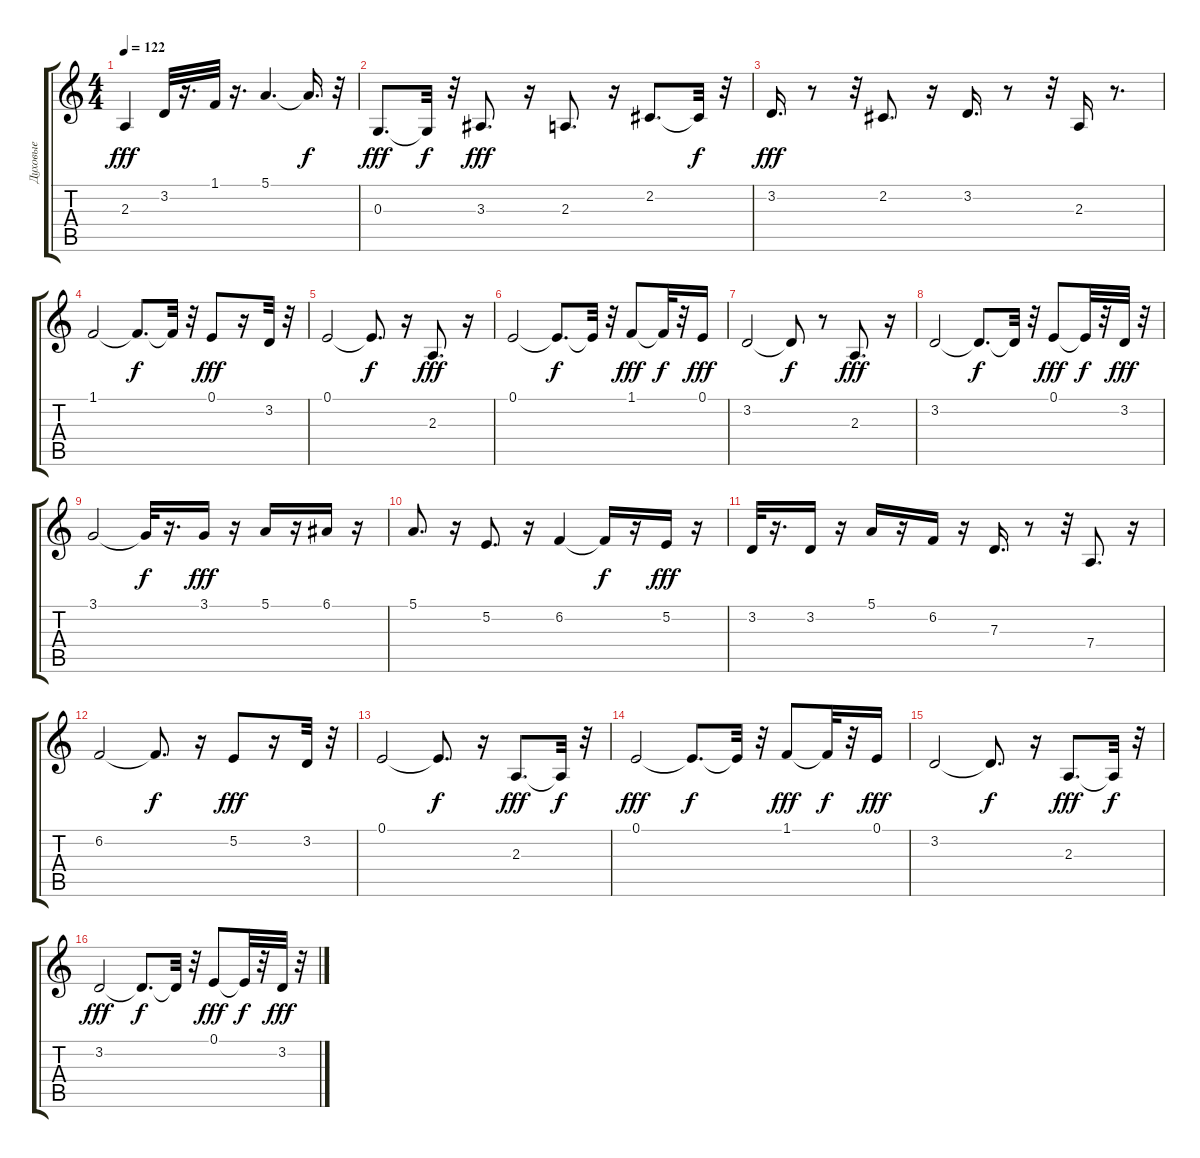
\track ("Духовые" "Духовые") {instrument frenchhorn}
\staff {score tabs}
\tuning (E4 B3 G3 D3 A2 E2) {hide}
\ts (4 4)
\tempo 122
\clef g2
\ks c
2.3.4{dy fff} 3.2.32 r.16{d} 1.1.32 r.16{d} 5.1.4{d} 5.1{t}.16{d dy f} r.32 |
0.3.8{d dy fff} 0.3{t}.32{dy f} r.32 3.3.8{d dy fff} r.16 2.3.8{d} r.16 2.2.8{d} 2.2{t}.32{dy f} r.32 |
3.2.16{d dy fff} r.8 r.32 2.2.8{d} r.16 3.2.16{d} r.8 r.32 2.3.16 r.8{d} |
1.1.2 1.1{t}.8{d dy f} 1.1{t}.32 r.32 0.1.8{dy fff} r.16 3.2.32 r.32 |
0.1.2 0.1{t}.8{d dy f} r.16 2.3.8{d dy fff} r.16 |
0.1.2 0.1{t}.8{d dy f} 0.1{t}.32 r.32 1.1.8{dy fff} 1.1{t}.32{dy f} r.32 0.1.16{dy fff} |
3.2.2 3.2{t}.8{dy f} r.8 2.3.8{d dy fff} r.16 |
3.2.2 3.2{t}.8{d dy f} 3.2{t}.32 r.32 0.1.8{dy fff} 0.1{t}.32{dy f} r.32 3.2.32{dy fff} r.32 |
3.1.2 3.1{t}.32{dy f} r.16{d} 3.1.16{dy fff} r.16 5.1.16 r.16 6.1.16 r.16 |
5.1.8{d} r.16 5.2.8{d} r.16 6.2.4 6.2{t}.16{dy f} r.16 5.2.16{dy fff} r.16 |
3.2.32 r.16{d} 3.2.16 r.16 5.1.16 r.16 6.2.16 r.16 7.3.16{d} r.8 r.32 7.4.8{d} r.16 |
6.2.2 6.2{t}.8{d dy f} r.16 5.2.8{dy fff} r.16 3.2.32 r.32 |
0.1.2 0.1{t}.8{d dy f} r.16 2.3.8{d dy fff} 2.3{t}.32{dy f} r.32 |
0.1.2{dy fff} 0.1{t}.8{d dy f} 0.1{t}.32 r.32 1.1.8{dy fff} 1.1{t}.32{dy f} r.32 0.1.16{dy fff} |
3.2.2 3.2{t}.8{d dy f} r.16 2.3.8{d dy fff} 2.3{t}.32{dy f} r.32 |
3.2.2{dy fff} 3.2{t}.8{d dy f} 3.2{t}.32 r.32 0.1.8{dy fff} 0.1{t}.32{dy f} r.32 3.2.32{dy fff} r.32
